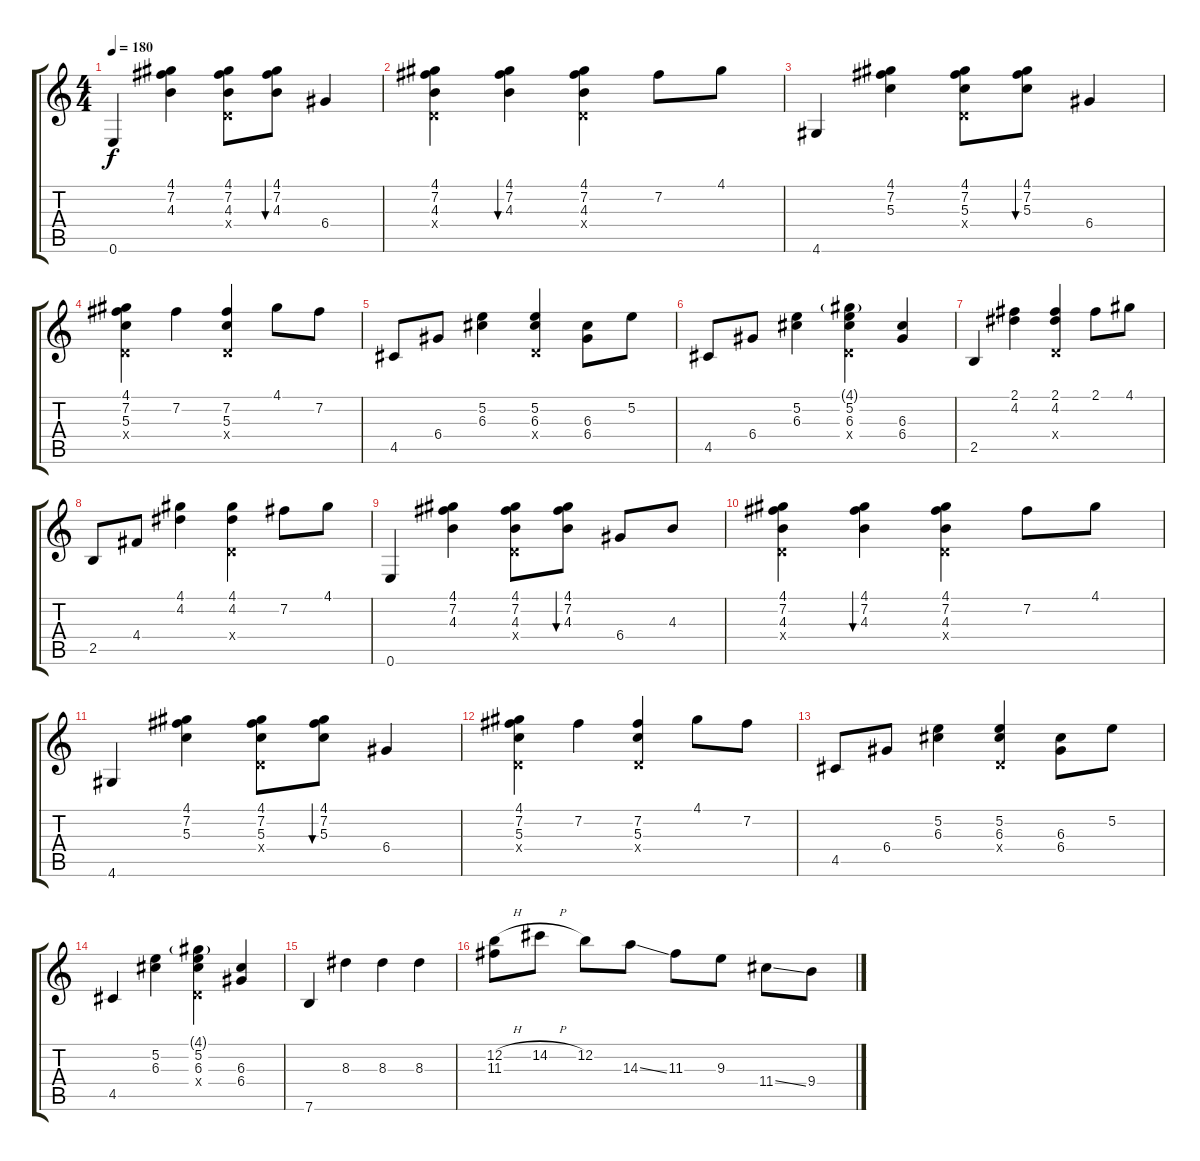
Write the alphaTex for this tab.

\track "" {instrument acousticguitarsteel}
\staff {score tabs}
\tuning (E4 B3 G3 D3 A2 E2) {hide}
\ts (4 4)
\tempo 180
\clef g2
\ks c
0.6.4{dy f} (4.1 7.2 4.3).4 (4.1 7.2 4.3 0.4{x}).8 (4.1 7.2 4.3).8{bu 60} 6.4.4 |
(4.1 7.2 4.3 0.4{x}).4 (4.1 7.2 4.3).4{bu 60} (4.1 7.2 4.3 0.4{x}).4 7.2.8 4.1.8 |
4.6.4 (4.1 7.2 5.3).4 (4.1 7.2 5.3 0.4{x}).8 (4.1 7.2 5.3).8{bu 60} 6.4.4 |
(4.1 7.2 5.3 0.4{x}).4 7.2.4 (7.2 5.3 0.4{x}).4 4.1.8 7.2.8 |
4.5.8 6.4.8 (5.2 6.3).4 (5.2 6.3 0.4{x}).4 (6.3 6.4).8 5.2.8 |
4.5.8 6.4.8 (5.2 6.3).4 (4.1{g} 5.2 6.3 0.4{x}).4 (6.3 6.4).4 |
2.5.4 (2.1 4.2).4 (2.1 4.2 0.4{x}).4 2.1.8 4.1.8 |
2.5.8 4.4.8 (4.1 4.2).4 (4.1 4.2 0.4{x}).4 7.2.8 4.1.8 |
0.6.4 (4.1 7.2 4.3).4 (4.1 7.2 4.3 0.4{x}).8 (4.1 7.2 4.3).8{bu 60} 6.4.8 4.3.8 |
(4.1 7.2 4.3 0.4{x}).4 (4.1 7.2 4.3).4{bu 60} (4.1 7.2 4.3 0.4{x}).4 7.2.8 4.1.8 |
4.6.4 (4.1 7.2 5.3).4 (4.1 7.2 5.3 0.4{x}).8 (4.1 7.2 5.3).8{bu 60} 6.4.4 |
(4.1 7.2 5.3 0.4{x}).4 7.2.4 (7.2 5.3 0.4{x}).4 4.1.8 7.2.8 |
4.5.8 6.4.8 (5.2 6.3).4 (5.2 6.3 0.4{x}).4 (6.3 6.4).8 5.2.8 |
4.5.4 (5.2 6.3).4 (4.1{g} 5.2 6.3 0.4{x}).4 (6.3 6.4).4 |
7.6.4 8.3.4 8.3.4 8.3.4 |
(12.2{h} 11.3).8 14.2{h}.8 12.2.8 14.3{ss}.8 11.3.8 9.3.8 11.4{ss}.8 9.4.8
